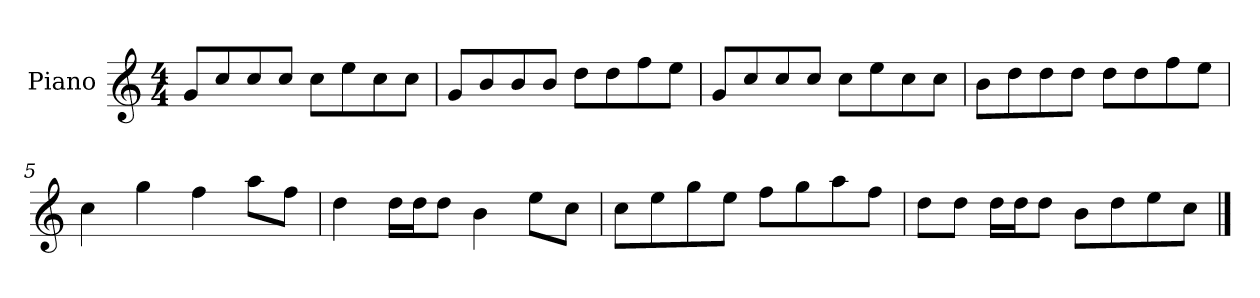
**kern
*part1
*staff1
*I"Piano
*I'P-no
*clefG2
*k[]
*M4/4
*MM90
=1
8g/L
8cc/
8cc/
8cc/J
8cc\L
8ee\
8cc\
8cc\J
=2
8g/L
8b/
8b/
8b/J
8dd\L
8dd\
8ff\
8ee\J
=3
8g/L
8cc/
8cc/
8cc/J
8cc\L
8ee\
8cc\
8cc\J
=4
8b\L
8dd\
8dd\
8dd\J
8dd\L
8dd\
8ff\
8ee\J
=5
4cc\
4gg\
4ff\
8aa\L
8ff\J
!!LO:LB:g=z
=6
4dd\
16dd\LL
16dd\J
8dd\J
4b\
8ee\L
8cc\J
=7
8cc\L
8ee\
8gg\
8ee\J
8ff\L
8gg\
8aa\
8ff\J
=8
8dd\L
8dd\J
16dd\LL
16dd\J
8dd\J
8b\L
8dd\
8ee\
8cc\J
==
*-
